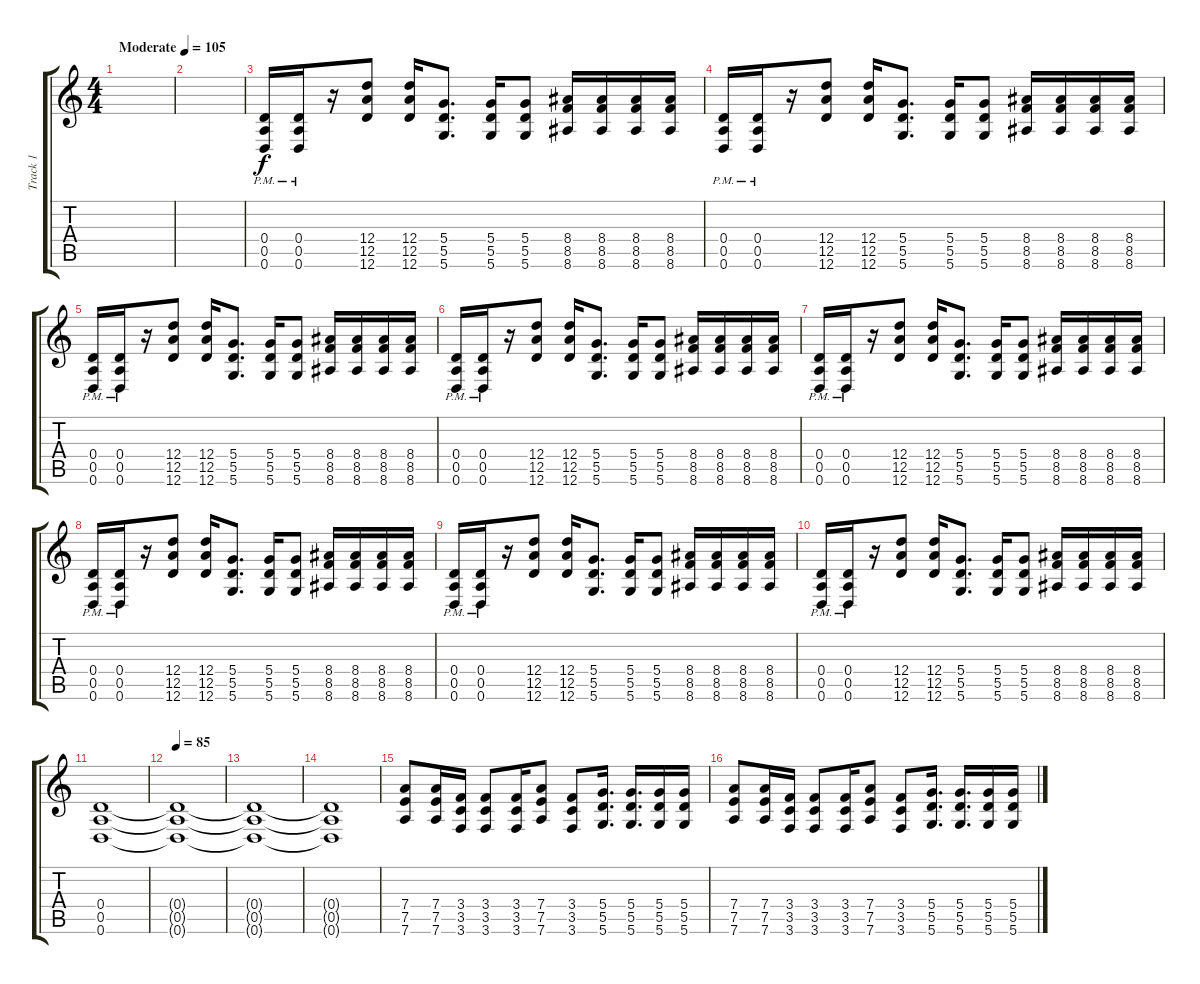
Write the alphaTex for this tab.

\track ("Track 1" "Track 1") {instrument overdrivenguitar}
\staff {score tabs}
\tuning (E4 B3 G3 D3 A2 D2) {hide}
\ts (4 4)
\tempo (105 "Moderate")
\clef g2
\ks c
|
|
(0.4{pm} 0.5{pm} 0.6{pm}).16 (0.4{pm} 0.5{pm} 0.6{pm}).16 r.16 (12.4 12.5 12.6).8 (12.4 12.5 12.6).16 (5.4 5.5 5.6).8{d} (5.4 5.5 5.6).16 (5.4 5.5 5.6).8 (8.4 8.5 8.6).16 (8.4 8.5 8.6).16 (8.4 8.5 8.6).16 (8.4 8.5 8.6).16 |
(0.4{pm} 0.5{pm} 0.6{pm}).16 (0.4{pm} 0.5{pm} 0.6{pm}).16 r.16 (12.4 12.5 12.6).8 (12.4 12.5 12.6).16 (5.4 5.5 5.6).8{d} (5.4 5.5 5.6).16 (5.4 5.5 5.6).8 (8.4 8.5 8.6).16 (8.4 8.5 8.6).16 (8.4 8.5 8.6).16 (8.4 8.5 8.6).16 |
(0.4{pm} 0.5{pm} 0.6{pm}).16 (0.4{pm} 0.5{pm} 0.6{pm}).16 r.16 (12.4 12.5 12.6).8 (12.4 12.5 12.6).16 (5.4 5.5 5.6).8{d} (5.4 5.5 5.6).16 (5.4 5.5 5.6).8 (8.4 8.5 8.6).16 (8.4 8.5 8.6).16 (8.4 8.5 8.6).16 (8.4 8.5 8.6).16 |
(0.4{pm} 0.5{pm} 0.6{pm}).16 (0.4{pm} 0.5{pm} 0.6{pm}).16 r.16 (12.4 12.5 12.6).8 (12.4 12.5 12.6).16 (5.4 5.5 5.6).8{d} (5.4 5.5 5.6).16 (5.4 5.5 5.6).8 (8.4 8.5 8.6).16 (8.4 8.5 8.6).16 (8.4 8.5 8.6).16 (8.4 8.5 8.6).16 |
(0.4{pm} 0.5{pm} 0.6{pm}).16 (0.4{pm} 0.5{pm} 0.6{pm}).16 r.16 (12.4 12.5 12.6).8 (12.4 12.5 12.6).16 (5.4 5.5 5.6).8{d} (5.4 5.5 5.6).16 (5.4 5.5 5.6).8 (8.4 8.5 8.6).16 (8.4 8.5 8.6).16 (8.4 8.5 8.6).16 (8.4 8.5 8.6).16 |
(0.4{pm} 0.5{pm} 0.6{pm}).16 (0.4{pm} 0.5{pm} 0.6{pm}).16 r.16 (12.4 12.5 12.6).8 (12.4 12.5 12.6).16 (5.4 5.5 5.6).8{d} (5.4 5.5 5.6).16 (5.4 5.5 5.6).8 (8.4 8.5 8.6).16 (8.4 8.5 8.6).16 (8.4 8.5 8.6).16 (8.4 8.5 8.6).16 |
(0.4{pm} 0.5{pm} 0.6{pm}).16 (0.4{pm} 0.5{pm} 0.6{pm}).16 r.16 (12.4 12.5 12.6).8 (12.4 12.5 12.6).16 (5.4 5.5 5.6).8{d} (5.4 5.5 5.6).16 (5.4 5.5 5.6).8 (8.4 8.5 8.6).16 (8.4 8.5 8.6).16 (8.4 8.5 8.6).16 (8.4 8.5 8.6).16 |
(0.4{pm} 0.5{pm} 0.6{pm}).16 (0.4{pm} 0.5{pm} 0.6{pm}).16 r.16 (12.4 12.5 12.6).8 (12.4 12.5 12.6).16 (5.4 5.5 5.6).8{d} (5.4 5.5 5.6).16 (5.4 5.5 5.6).8 (8.4 8.5 8.6).16 (8.4 8.5 8.6).16 (8.4 8.5 8.6).16 (8.4 8.5 8.6).16 |
(0.4 0.5 0.6).1 |
\tempo 85
(0.4{t} 0.5{t} 0.6{t}).1 |
(0.4{t} 0.5{t} 0.6{t}).1 |
(0.4{t} 0.5{t} 0.6{t}).1 |
(7.4 7.5 7.6).8 (7.4 7.5 7.6).16 (3.4 3.5 3.6).16 (3.4 3.5 3.6).8 (3.4 3.5 3.6).16 (7.4 7.5 7.6).8 (3.4 3.5 3.6).8 (5.4 5.5 5.6).16{d} (5.4 5.5 5.6).16{d} (5.4 5.5 5.6).16 (5.4 5.5 5.6).16 |
(7.4 7.5 7.6).8 (7.4 7.5 7.6).16 (3.4 3.5 3.6).16 (3.4 3.5 3.6).8 (3.4 3.5 3.6).16 (7.4 7.5 7.6).8 (3.4 3.5 3.6).8 (5.4 5.5 5.6).16{d} (5.4 5.5 5.6).16{d} (5.4 5.5 5.6).16 (5.4 5.5 5.6).16
